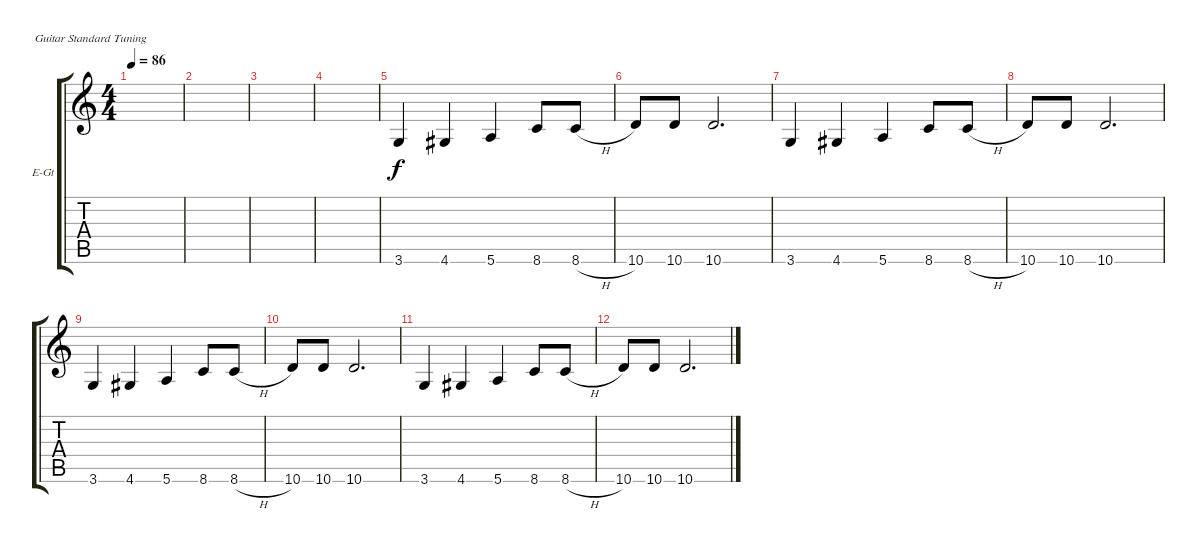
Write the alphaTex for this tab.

\bracketExtendMode groupsimilarinstruments
\firstSystemTrackNameOrientation horizontal
\otherSystemsTrackNameOrientation horizontal
\track ("Tony Iommi" "E-Gt") {instrument electricguitarclean}
\staff {score tabs}
\tuning (E4 B3 G3 D3 A2 E2)
\ts (4 4)
\tempo 86
\clef g2
\ks c
|
|
|
|
3.6.4 4.6.4 5.6.4 8.6.8 8.6{h}.8 |
10.6.8 10.6.8 10.6.2{d} |
3.6.4 4.6.4 5.6.4 8.6.8 8.6{h}.8 |
10.6.8 10.6.8 10.6.2{d} |
3.6.4 4.6.4 5.6.4 8.6.8 8.6{h}.8 |
10.6.8 10.6.8 10.6.2{d} |
3.6.4 4.6.4 5.6.4 8.6.8 8.6{h}.8 |
10.6.8 10.6.8 10.6.2{d}
